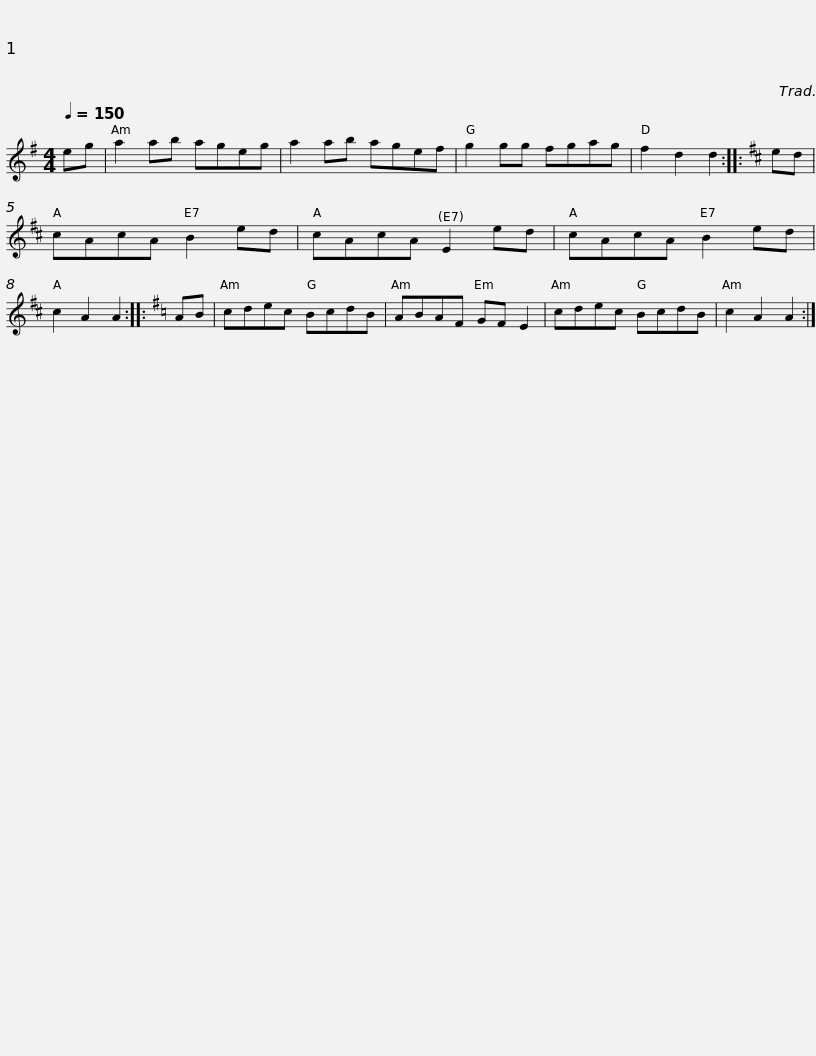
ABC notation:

X:1
L:1/8
Q:1/4=150
M:4/4
I:linebreak $
K:G
V:1 treble
V:1
 eg | a2 ab ageg | a2 ab agef | g2 gg fgag | f2 d2 d2 :: %5
[K:D] ed | cAcA B2 ed |$ cAcA E2 ed | cAcA B2 ed | c2 A2 A2 :: %10
[K:G] AB | cdec BcdB | ABAF GF E2 | cdec BcdB |$ c2 A2 A2 :| %15
